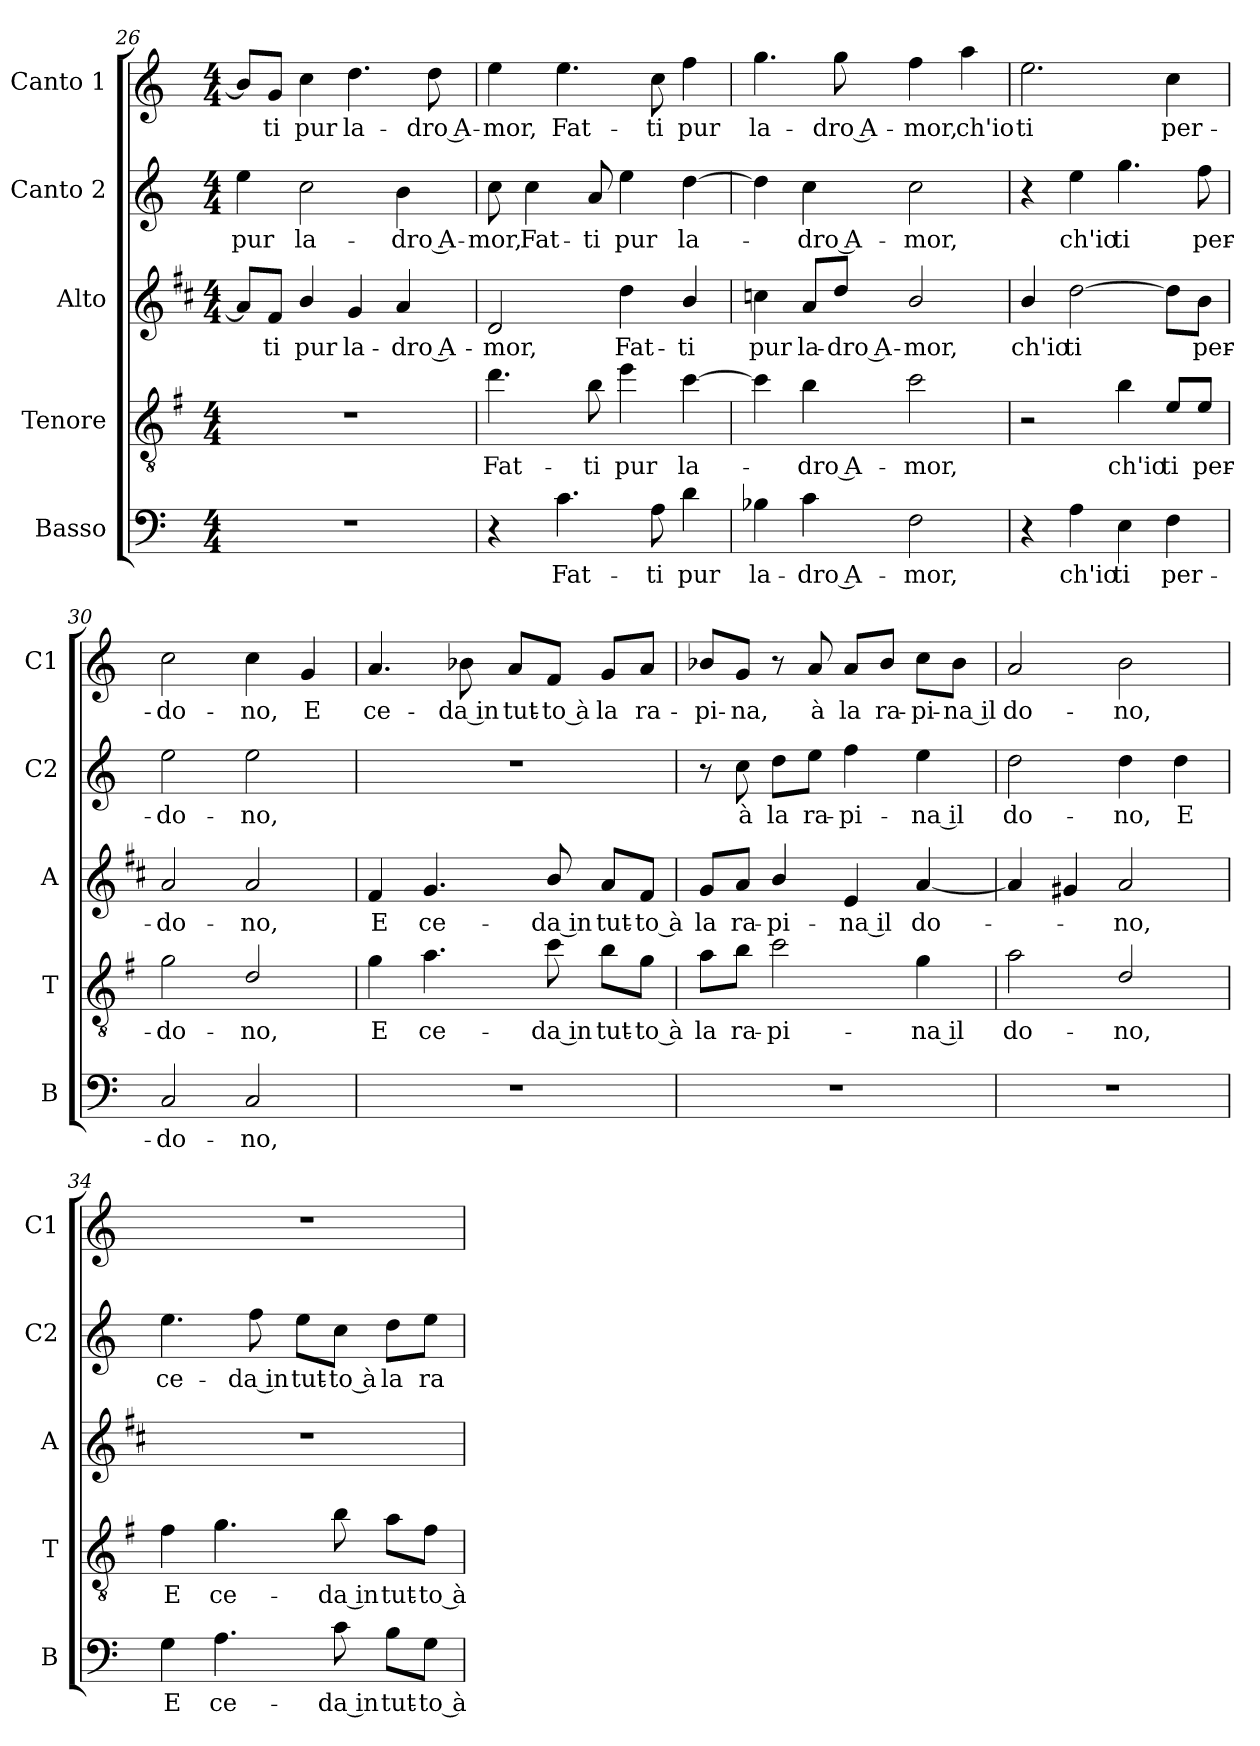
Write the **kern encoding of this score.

**kern	**text	**kern	**text	**kern	**text	**kern	**text	**kern	**text
*part5	*part5	*part4	*part4	*part3	*part3	*part2	*part2	*part1	*part1
*staff5	*staff5	*staff4	*staff4	*staff3	*staff3	*staff2	*staff2	*staff1	*staff1
*I"Basso	*	*I"Tenore	*	*I"Alto	*	*I"Canto 2	*	*I"Canto 1	*
*I'B	*	*I'T	*	*I'A	*	*I'C2	*	*I'C1	*
*clefF4	*	*clefGv2	*	*clefG2	*	*clefG2	*	*clefG2	*
*	*	*ITrd4c7	*	*ITrd1c2	*	*	*	*	*
*k[]	*	*k[]	*	*k[]	*	*k[]	*	*k[]	*
*C:	*	*C:	*	*C:	*	*C:	*	*C:	*
*M4/4	*	*M4/4	*	*M4/4	*	*M4/4	*	*M4/4	*
=26	=26	=26	=26	=26	=26	=26	=26	=26	=26
!	!	!	!	!	!	!	!LO:LY:b	!	!
1r	.	1r	.	8g/L]	.	4ee\	pur	8b/L]	.
!	!	!	!	!	!LO:LY:b	!	!	!	!LO:LY:b
.	.	.	.	8e/J	-ti	.	.	8g/J	-ti
!	!	!	!	!	!LO:LY:b	!	!LO:LY:b	!	!LO:LY:b
.	.	.	.	4a/	pur	2cc\	la-	4cc\	pur
!	!	!	!	!	!LO:LY:b	!	!	!	!LO:LY:b
.	.	.	.	4f/	la-	.	.	4.dd\	la-
!	!	!	!	!	!LO:LY:b	!	!LO:LY:b	!	!
.	.	.	.	4g/	-dro A-	4b\	-dro A-	.	.
!	!	!	!	!	!	!	!	!	!LO:LY:b
.	.	.	.	.	.	.	.	8dd\	-dro A-
=27	=27	=27	=27	=27	=27	=27	=27	=27	=27
!	!	!	!LO:LY:b	!	!LO:LY:b	!	!LO:LY:b	!	!LO:LY:b
4r	.	4.g\	Fat-	2c/	-mor,	8cc\	-mor,	4ee\	-mor,
!	!	!	!	!	!	!	!LO:LY:b	!	!
.	.	.	.	.	.	4cc\	Fat-	.	.
!	!LO:LY:b	!	!	!	!	!	!	!	!LO:LY:b
4.c\	Fat-	.	.	.	.	.	.	4.ee\	Fat-
!	!	!	!LO:LY:b	!	!	!	!LO:LY:b	!	!
.	.	8e\	-ti	.	.	8a/	-ti	.	.
!	!	!	!LO:LY:b	!	!LO:LY:b	!	!LO:LY:b	!	!
.	.	4a\	pur	4cc\	Fat-	4ee\	pur	.	.
!	!LO:LY:b	!	!	!	!	!	!	!	!LO:LY:b
8A\	-ti	.	.	.	.	.	.	8cc\	-ti
!	!LO:LY:b	!	!LO:LY:b	!	!LO:LY:b	!	!LO:LY:b	!	!LO:LY:b
4d\	pur	[4f\	la-	4a/	-ti	[4dd\	la-	4ff\	pur
!!LO:LB:g=z
=28	=28	=28	=28	=28	=28	=28	=28	=28	=28
!	!LO:LY:b	!	!	!	!LO:LY:b	!	!	!	!LO:LY:b
4B-X\	la-	4f\]	.	4b-X\	pur	4dd\]	.	4.gg\	la-
!	!LO:LY:b	!	!LO:LY:b	!	!LO:LY:b	!	!LO:LY:b	!	!
4c\	-dro A-	4e\	-dro A-	8g/L	la-	4cc\	-dro A-	.	.
!	!	!	!	!	!LO:LY:b	!	!	!	!LO:LY:b
.	.	.	.	8cc/J	-dro A-	.	.	8gg\	-dro A-
!	!LO:LY:b	!	!LO:LY:b	!	!LO:LY:b	!	!LO:LY:b	!	!LO:LY:b
2F\	-mor,	2f\	-mor,	2a/	-mor,	2cc\	-mor,	4ff\	-mor,
!	!	!	!	!	!	!	!	!	!LO:LY:b
.	.	.	.	.	.	.	.	4aa\	ch'io
=29	=29	=29	=29	=29	=29	=29	=29	=29	=29
!	!	!	!	!	!LO:LY:b	!	!	!	!LO:LY:b
4r	.	2r	.	4a/	ch'io	4r	.	2.ee\	ti
!	!LO:LY:b	!	!	!	!LO:LY:b	!	!LO:LY:b	!	!
4A\	ch'io	.	.	[2cc\	ti	4ee\	ch'io	.	.
!	!LO:LY:b	!	!LO:LY:b	!	!	!	!LO:LY:b	!	!
4E\	ti	4e\	ch'io	.	.	4.gg\	ti	.	.
!	!LO:LY:b	!	!LO:LY:b	!	!	!	!	!	!LO:LY:b
4F\	per-	8A/L	ti	8cc\L]	.	.	.	4cc\	per-
!	!	!	!LO:LY:b	!	!LO:LY:b	!	!LO:LY:b	!	!
.	.	8A/J	per-	8a\J	per-	8ff\	per-	.	.
=30	=30	=30	=30	=30	=30	=30	=30	=30	=30
!	!LO:LY:b	!	!LO:LY:b	!	!LO:LY:b	!	!LO:LY:b	!	!LO:LY:b
2C/	-do-	2c\	-do-	2g/	-do-	2ee\	-do-	2cc\	-do-
!	!LO:LY:b	!	!LO:LY:b	!	!LO:LY:b	!	!LO:LY:b	!	!LO:LY:b
2C/	-no,	2G/	-no,	2g/	-no,	2ee\	-no,	4cc\	-no,
!	!	!	!	!	!	!	!	!	!LO:LY:b
.	.	.	.	.	.	.	.	4g/	E
=31	=31	=31	=31	=31	=31	=31	=31	=31	=31
!	!	!	!LO:LY:b	!	!LO:LY:b	!	!	!	!LO:LY:b
1r	.	4c\	E	4e/	E	1r	.	4.a/	ce-
!	!	!	!LO:LY:b	!	!LO:LY:b	!	!	!	!
.	.	4.d\	ce-	4.f/	ce-	.	.	.	.
!	!	!	!	!	!	!	!	!	!LO:LY:b
.	.	.	.	.	.	.	.	8b-X\	-da in
!	!	!	!	!	!	!	!	!	!LO:LY:b
.	.	.	.	.	.	.	.	8a/L	tut-
!	!	!	!LO:LY:b	!	!LO:LY:b	!	!	!	!LO:LY:b
.	.	8f\	-da in	8a/	-da in	.	.	8f/J	-to à
!	!	!	!LO:LY:b	!	!LO:LY:b	!	!	!	!LO:LY:b
.	.	8e\L	tut-	8g/L	tut-	.	.	8g/L	la
!	!	!	!LO:LY:b	!	!LO:LY:b	!	!	!	!LO:LY:b
.	.	8c\J	-to à	8e/J	-to à	.	.	8a/J	ra-
=32	=32	=32	=32	=32	=32	=32	=32	=32	=32
!	!	!	!LO:LY:b	!	!LO:LY:b	!	!	!	!LO:LY:b
1r	.	8d\L	la	8f/L	la	8r	.	8b-X/L	-pi-
!	!	!	!LO:LY:b	!	!LO:LY:b	!	!LO:LY:b	!	!LO:LY:b
.	.	8e\J	ra-	8g/J	ra-	8cc\	à	8g/J	-na,
!	!	!	!LO:LY:b	!	!LO:LY:b	!	!LO:LY:b	!	!
.	.	2f\	-pi-	4a/	-pi-	8dd\L	la	8r	.
!	!	!	!	!	!	!	!LO:LY:b	!	!LO:LY:b
.	.	.	.	.	.	8ee\J	ra-	8a/	à
!	!	!	!	!	!LO:LY:b	!	!LO:LY:b	!	!LO:LY:b
.	.	.	.	4d/	-na il	4ff\	-pi-	8a/L	la
!	!	!	!	!	!	!	!	!	!LO:LY:b
.	.	.	.	.	.	.	.	8b-/J	ra-
!	!	!	!LO:LY:b	!	!LO:LY:b	!	!LO:LY:b	!	!LO:LY:b
.	.	4c\	-na il	[4g/	do-	4ee\	-na il	8cc\L	-pi-
!	!	!	!	!	!	!	!	!	!LO:LY:b
.	.	.	.	.	.	.	.	8b-\J	-na il
!!LO:LB:g=z
=33	=33	=33	=33	=33	=33	=33	=33	=33	=33
!	!	!	!LO:LY:b	!	!	!	!LO:LY:b	!	!LO:LY:b
1r	.	2d\	do-	4g/]	.	2dd\	do-	2a/	do-
.	.	.	.	4f#X/	.	.	.	.	.
!	!	!	!LO:LY:b	!	!LO:LY:b	!	!LO:LY:b	!	!LO:LY:b
.	.	2G/	-no,	2g/	-no,	4dd\	-no,	2b\	-no,
!	!	!	!	!	!	!	!LO:LY:b	!	!
.	.	.	.	.	.	4dd\	E	.	.
=34	=34	=34	=34	=34	=34	=34	=34	=34	=34
!	!LO:LY:b	!	!LO:LY:b	!	!	!	!LO:LY:b	!	!
4G\	E	4B\	E	1r	.	4.ee\	ce-	1r	.
!	!LO:LY:b	!	!LO:LY:b	!	!	!	!	!	!
4.A\	ce-	4.c\	ce-	.	.	.	.	.	.
!	!	!	!	!	!	!	!LO:LY:b	!	!
.	.	.	.	.	.	8ff\	-da in	.	.
!	!	!	!	!	!	!	!LO:LY:b	!	!
.	.	.	.	.	.	8ee\L	tut-	.	.
!	!LO:LY:b	!	!LO:LY:b	!	!	!	!LO:LY:b	!	!
8c\	-da in	8e\	-da in	.	.	8cc\J	-to à	.	.
!	!LO:LY:b	!	!LO:LY:b	!	!	!	!LO:LY:b	!	!
8B\L	tut-	8d\L	tut-	.	.	8dd\L	la	.	.
!	!LO:LY:b	!	!LO:LY:b	!	!	!	!LO:LY:b	!	!
8G\J	-to à	8B\J	-to à	.	.	8ee\J	ra-	.	.
=	=	=	=	=	=	=	=	=	=
*-	*-	*-	*-	*-	*-	*-	*-	*-	*-
